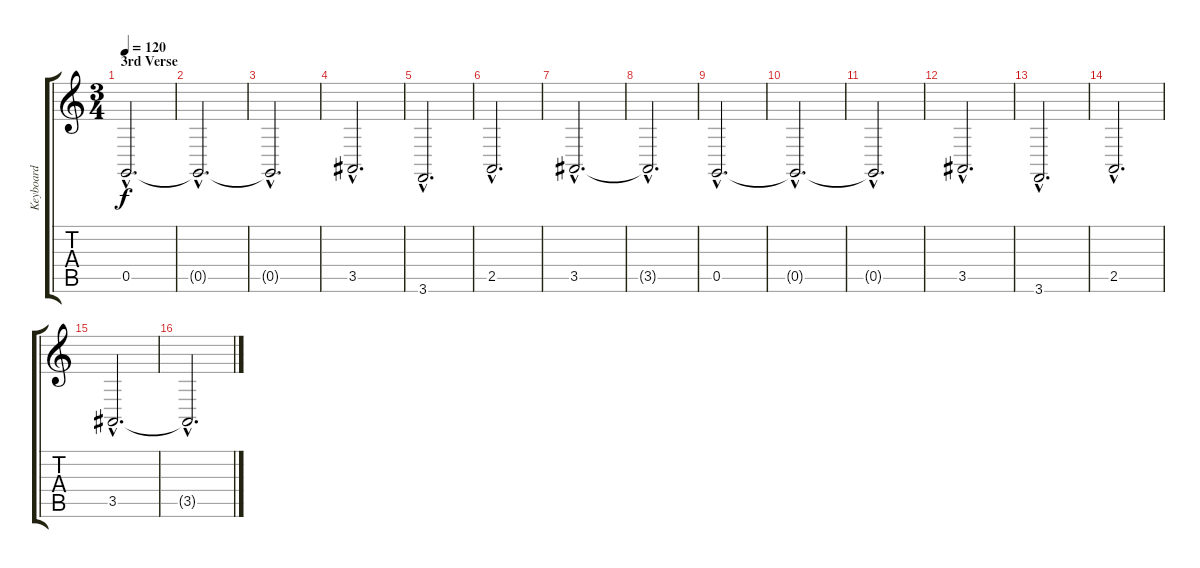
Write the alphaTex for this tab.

\track ("Keyboard" "Keyboard") {instrument choiraahs}
\staff {score tabs}
\tuning (D4 A3 F3 C3 G2 D2) {hide}
\ts (3 4)
\section ("" "3rd Verse")
\tempo 120
\clef g2
\ks c
0.5{hac}.2{d dy f} |
0.5{hac t}.2{d} |
0.5{hac t}.2{d} |
3.5{hac}.2{d} |
3.6{hac}.2{d} |
2.5{hac}.2{d} |
3.5{hac}.2{d} |
3.5{hac t}.2{d} |
0.5{hac}.2{d} |
0.5{hac t}.2{d} |
0.5{hac t}.2{d} |
3.5{hac}.2{d} |
3.6{hac}.2{d} |
2.5{hac}.2{d} |
3.5{hac}.2{d} |
3.5{hac t}.2{d}
